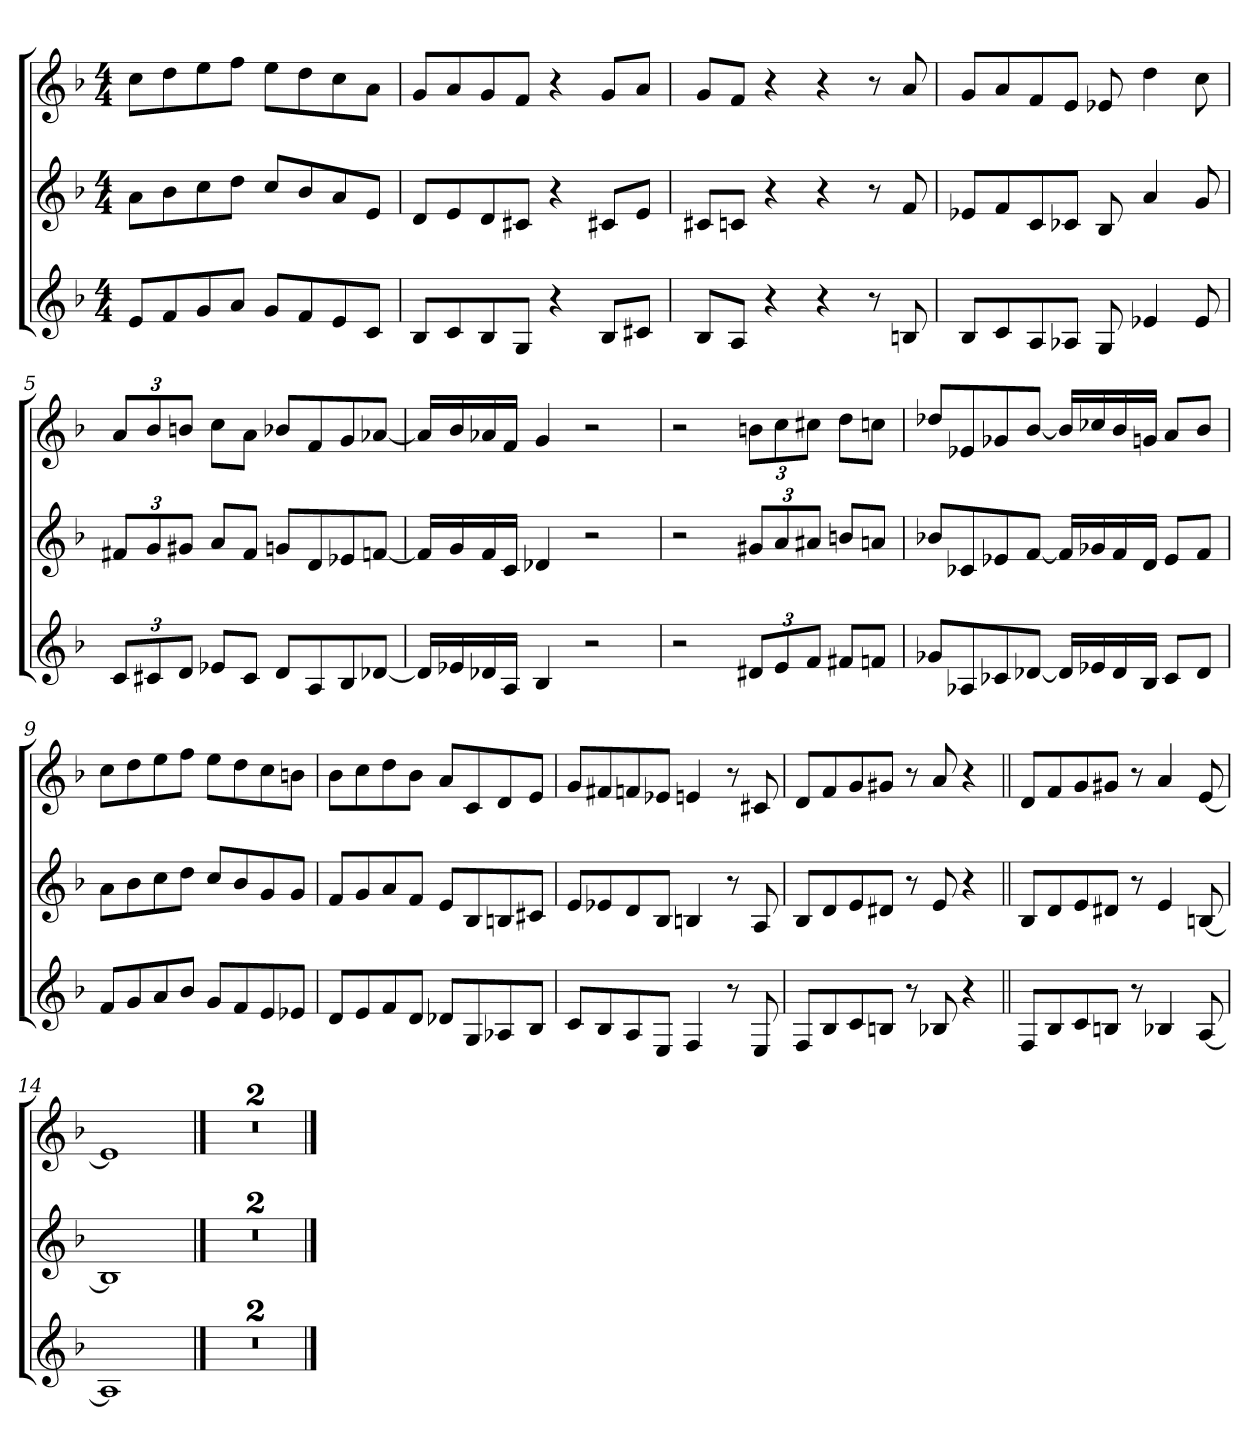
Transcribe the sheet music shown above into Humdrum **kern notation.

**kern	**kern	**kern
*part3	*part2	*part1
*staff3	*staff2	*staff1
*clefG2	*clefG2	*clefG2
*k[b-]	*k[b-]	*k[b-]
*F:	*F:	*F:
*M4/4	*M4/4	*M4/4
=1	=1	=1
8e/L	8a\L	8cc\L
8f/	8b-\	8dd\
8g/	8cc\	8ee\
8a/J	8dd\J	8ff\J
8g/L	8cc/L	8ee\L
8f/	8b-/	8dd\
8e/	8a/	8cc\
8c/J	8e/J	8a\J
=2	=2	=2
8B-/L	8d/L	8g/L
8c/	8e/	8a/
8B-/	8d/	8g/
8G/J	8c#X/J	8f/J
4r	4r	4r
8B-/L	8c#X/L	8g/L
8c#X/J	8e/J	8a/J
=3	=3	=3
8B-/L	8c#X/L	8g/L
8A/J	8cn/J	8f/J
4r	4r	4r
4r	4r	4r
8r	8r	8r
8Bn/	8f/	8a/
=4	=4	=4
8B-/L	8e-X/L	8g/L
8c/	8f/	8a/
8A/	8c/	8f/
8A-X/J	8c-X/J	8e/J
8G/	8B-/	8e-X/
4e-X/	4a/	4dd\
8e-/	8g/	8cc\
!!LO:LB:g=z
=5	=5	=5
12c/L	12f#X/L	12a/L
12c#X/	12g/	12b-/
12d/J	12g#X/J	12bn/J
8e-X/L	8a/L	8cc\L
8c#/J	8f#/J	8a\J
8d/L	8gn/L	8b-X/L
8A/	8d/	8f/
8B-/	8e-X/	8g/
[8d-X/J	[8fn/J	[8a-X/J
=6	=6	=6
16d-/LL]	16f/LL]	16a-/LL]
16e-X/	16g/	16b-/
16d-X/	16f/	16a-X/
16A/JJ	16c/JJ	16f/JJ
4B-/	4d-X/	4g/
2r	2r	2r
=7	=7	=7
2r	2r	2r
12d#X/L	12g#X/L	12bn\L
12e/	12a/	12cc\
12f/J	12a#X/J	12cc#X\J
8f#X/L	8bn/L	8dd\L
8fn/J	8an/J	8ccn\J
=8	=8	=8
8g-X/L	8b-X/L	8dd-X/L
8A-X/	8c-X/	8e-X/
8c-X/	8e-X/	8g-X/
[8d-X/J	[8f/J	[8b-/J
16d-/LL]	16f/LL]	16b-/LL]
16e-X/	16g-X/	16cc-X/
16d-/	16f/	16b-/
16B-/JJ	16d/JJ	16gn/JJ
8c-/L	8e-/L	8a/L
8d-/J	8f/J	8b-/J
!!LO:LB:g=z
=9	=9	=9
8f/L	8a\L	8cc\L
8g/	8b-\	8dd\
8a/	8cc\	8ee\
8b-/J	8dd\J	8ff\J
8g/L	8cc/L	8ee\L
8f/	8b-/	8dd\
8e/	8g/	8cc\
8e-X/J	8g/J	8bn\J
=10	=10	=10
8d/L	8f/L	8b-\L
8e/	8g/	8cc\
8f/	8a/	8dd\
8d/J	8f/J	8b-\J
8d-X/L	8e/L	8a/L
8G/	8B-/	8c/
8A-X/	8Bn/	8d/
8B-/J	8c#X/J	8e/J
=11	=11	=11
8c/L	8e/L	8g/L
8B-/	8e-X/	8f#X/
8A/	8d/	8fn/
8E/J	8B-/J	8e-X/J
4F/	4Bn/	4en/
8r	8r	8r
8E/	8A/	8c#X/
=12	=12	=12
8F/L	8B-/L	8d/L
8B-/	8d/	8f/
8c/	8e/	8g/
8Bn/J	8d#X/J	8g#X/J
8r	8r	8r
8B-X/	8e/	8a/
4r	4r	4r
!!LO:PB:g=z
=13||	=13||	=13||
8F/L	8B-/L	8d/L
8B-/	8d/	8f/
8c/	8e/	8g/
8Bn/J	8d#X/J	8g#X/J
8r	8r	8r
4B-X/	4e/	4a/
[8A/	[8Bn/	[8e/
=14	=14	=14
1A]	1B]	1e]
==15	==15	==15
1r	1r	1r
=16	=16	=16
1r	1r	1r
==	==	==
*-	*-	*-
